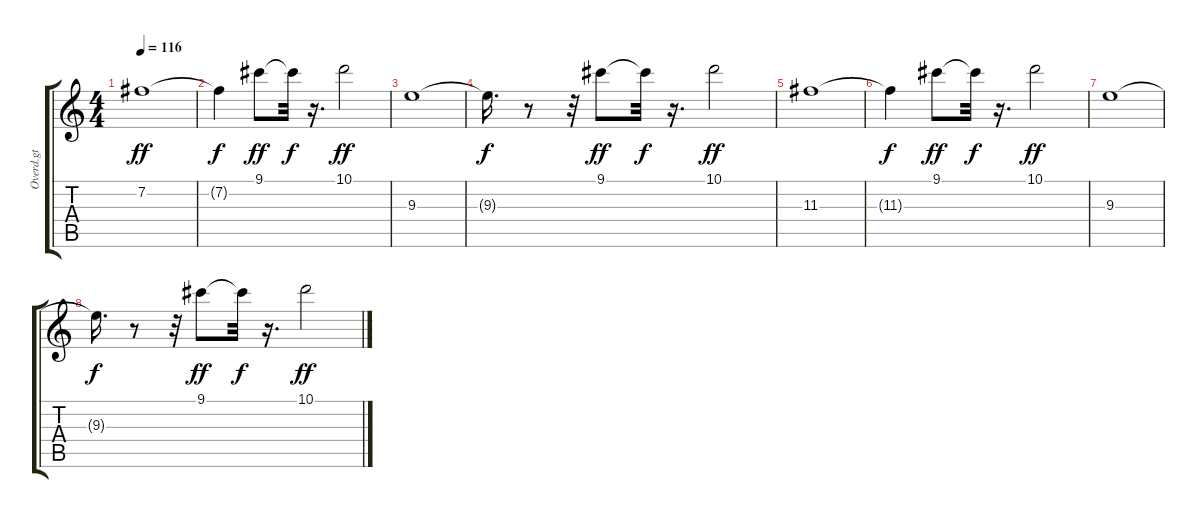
\track ("Overd.gt" "Overd.gt") {instrument overdrivenguitar}
\staff {score tabs}
\tuning (E4 B3 G3 D3 A2 E2) {hide}
\ts (4 4)
\tempo 116
\clef g2
\ks c
7.2.1{dy ff} |
7.2{t}.4{dy f} 9.1.8{dy ff} 9.1{t}.32{dy f} r.16{d} 10.1.2{dy ff} |
9.3.1 |
9.3{t}.16{d dy f} r.8 r.32 9.1.8{dy ff} 9.1{t}.32{dy f} r.16{d} 10.1.2{dy ff} |
11.3.1 |
11.3{t}.4{dy f} 9.1.8{dy ff} 9.1{t}.32{dy f} r.16{d} 10.1.2{dy ff} |
9.3.1 |
9.3{t}.16{d dy f} r.8 r.32 9.1.8{dy ff} 9.1{t}.32{dy f} r.16{d} 10.1.2{dy ff volume 11}
